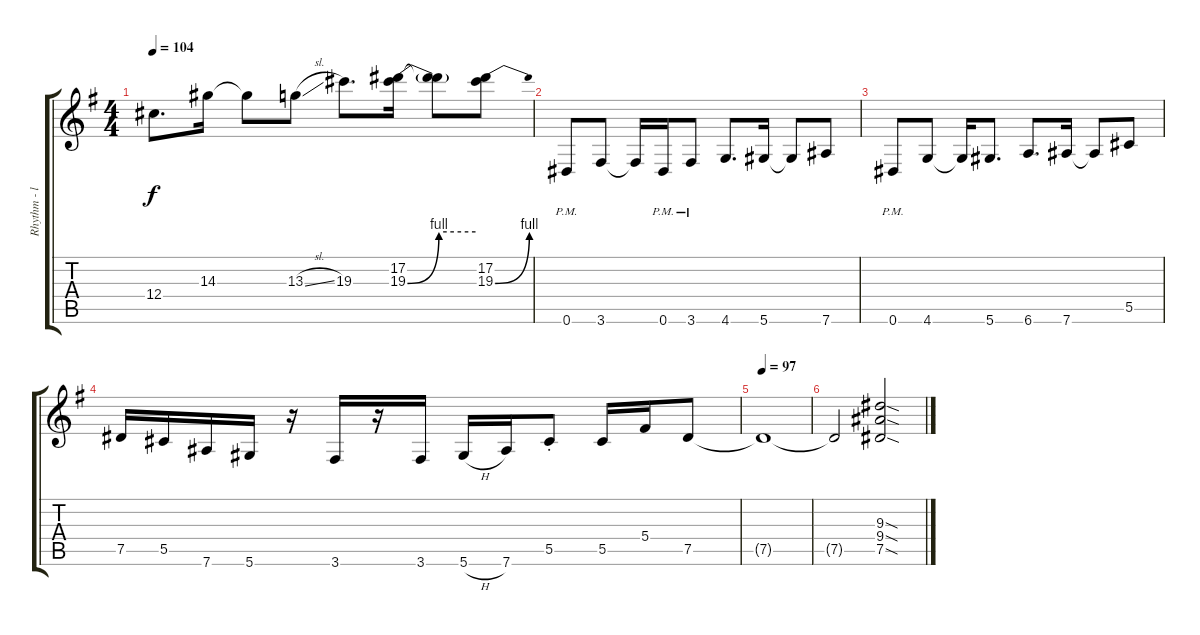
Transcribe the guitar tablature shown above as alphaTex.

\track ("Rhythm - left" "Rhythm - l") {instrument distortionguitar}
\staff {score tabs}
\tuning (Eb4 Bb3 Gb3 Db3 Ab2 Eb2) {hide}
\ts (4 4)
\tempo 104
\clef g2
\ks g
12.4.8{d dy f} 14.3.16 14.3{t}.8 13.3{sl}.8 19.3.8{d} (17.2 19.3{be (bend 0 0 60 4)}).16 (17.2{t} 19.3{be (hold 0 4 60 4) t}).8 (17.2 19.3{be (bend 0 0 60 4)}).8 |
0.6{pm}.8 3.6.8 3.6{t}.16 0.6{pm}.16 3.6{pm}.8 4.6.8{d} 5.6.16 5.6{t}.8 7.6.8 |
0.6{pm}.8 4.6.8 4.6{t}.16 5.6.8{d} 6.6.8{d} 7.6.16 7.6{t}.8 5.5.8 |
7.5.16 5.5.16 7.6.16 5.6.16 r.16 3.6.16 r.16 3.6.16 5.6{h}.16 7.6.16 5.5{st}.8 5.5.16 5.4.16 7.5.8 |
\tempo 97
7.5{t}.1 |
7.5{t}.2 (9.3{sod} 9.4{sod} 7.5{sod}).2
